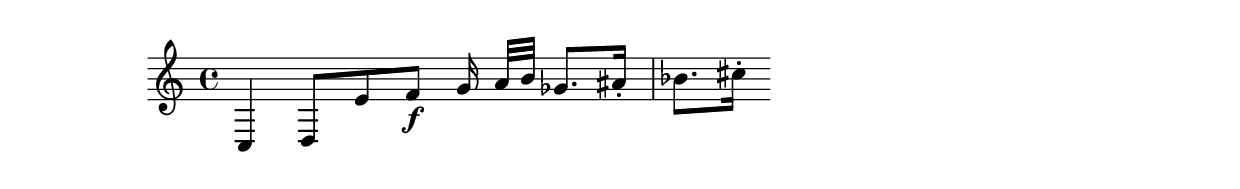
\version "2.18.2"
\book {
  \header {
  }
  
  \new Staff = Staff \with { } 
  \context Staff = Staff {
    \relative c {
      c4 d8[ e' f\f]
      \autoBeamOff
      g16 a32[ b] ges8.[ ais16]-. bes8.[ cis16]-.
      \autoBeamOn
    }
  }
}